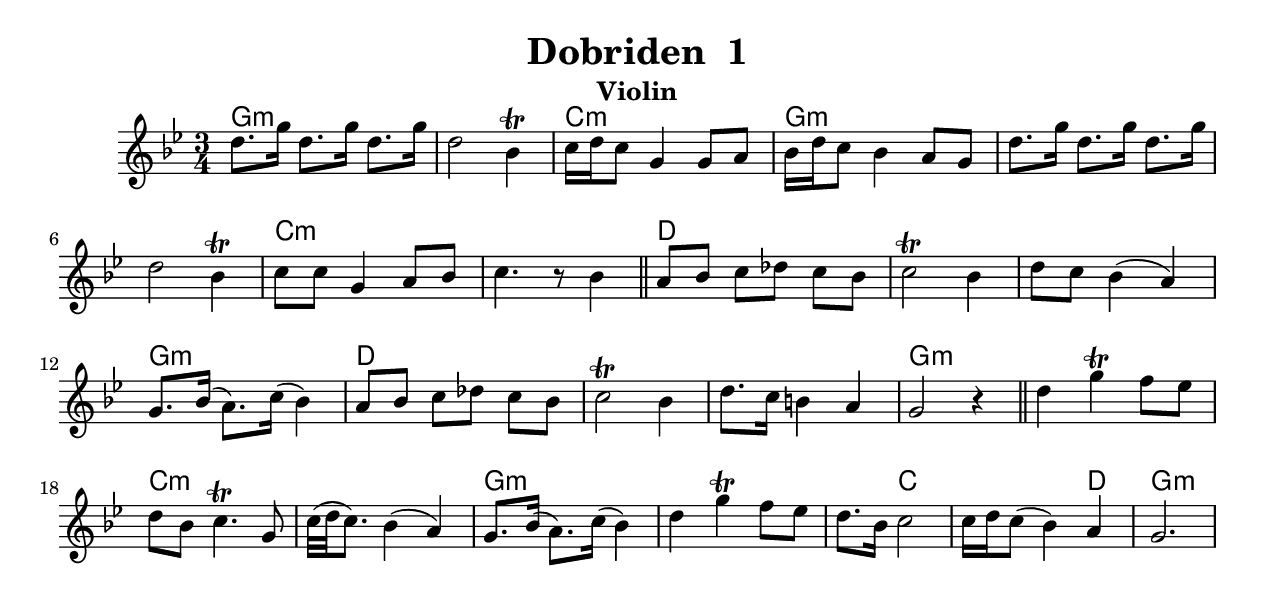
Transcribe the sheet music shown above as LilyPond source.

\version "2.18.0"
\include "english.ly"
\paper{
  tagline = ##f
  print-all-headers = ##t
  #(set-paper-size "letter")
}
date = #(strftime "%d-%m-%Y" (localtime (current-time)))

%\markup{ \italic{ " Updated " \date  }  }

%\markup{ Got something to say? }

global = {
  \clef treble
  \key g \minor
  \time 3/4
  \set Score.markFormatter = #format-mark-box-alphabet
}

%#################################### Melody ########################
melody = \relative c'' {
  \global
  %\partial 16*3 a16 d f   %lead in notes
  d8. g16 d8. g16 d8. g16
  d2 bf4 \trill
  c16 d c8 g4 g8 a|
  bf16 d c8 bf4 a8 g

  d'8. g16 d8. g16 d8. g16
  d2 bf4 \trill
  c8 c g4 a8 bf|
  c4. r8 bf4 \bar "||"
  a8 [bf] c [df] c [bf]|
  c2 \trill bf4
  d8 c bf4(a)

  g8. bf16(a8.) c16(bf4)| %kvetch

  a8 [bf] c [df] c [bf]|
  c2 \trill bf4
  d8. c16 b4 a
  g2 r4 \bar"||"

  d'4 g\trill f8 ef|
  d8 bf c4.\trill g8
  c32(d c8.) bf4(a)|
  g8. bf16(a8.) c16(bf4)| %kvetch

  d4 g\trill f8 ef|
  d8. bf16 c2|
  c16 d c8(bf4) a
  g2.
}
%################################# Lyrics #####################
%\addlyrics{  }
%################################# Chords #######################
harmonies = \chordmode {
  g4*6:m
  c4*3:m
  g4*9:m
  c4*6:m
  %bar
  d4*9
  g4*3:m
  d4*9
  g4*6:m
  %bar
  c4*6:m
  g4*7:m
  c4*4
  d4
  g4*3:m

}

\score {
  <<
    \new ChordNames {
      \set chordChanges = ##f
      \harmonies
    }
    \new Staff
    \melody
  >>
  \header{
    title= "Dobriden  1"
    subtitle=""
    composer= ""
    instrument = "Violin"
    arranger= ""
  }
  \layout{indent = 1.0\cm}
  \midi {
    \tempo 4 = 120

    % \midi { }
  }
}
%{
% more verses:
\markup{}
\markup {
  \fill-line {
    \hspace #0.1 % distance from left margin
    \column {
      \line { "1."
	\column {
	  ""
	}
      }
      \hspace #0.2 % vertical distance between verses
      \line { "2."
	\column {
	 ""
	}
      }
    }
    \hspace #0.1  % horiz. distance between columns
    \column {
      \line { "3."
	\column {
	  ""
	}
      }
      \hspace #0.2 % distance between verses
      \line { "4."
	\column {
	 ""
	}
      }
    }
    \hspace #0.1 % distance to right margin
  }
}

%}
